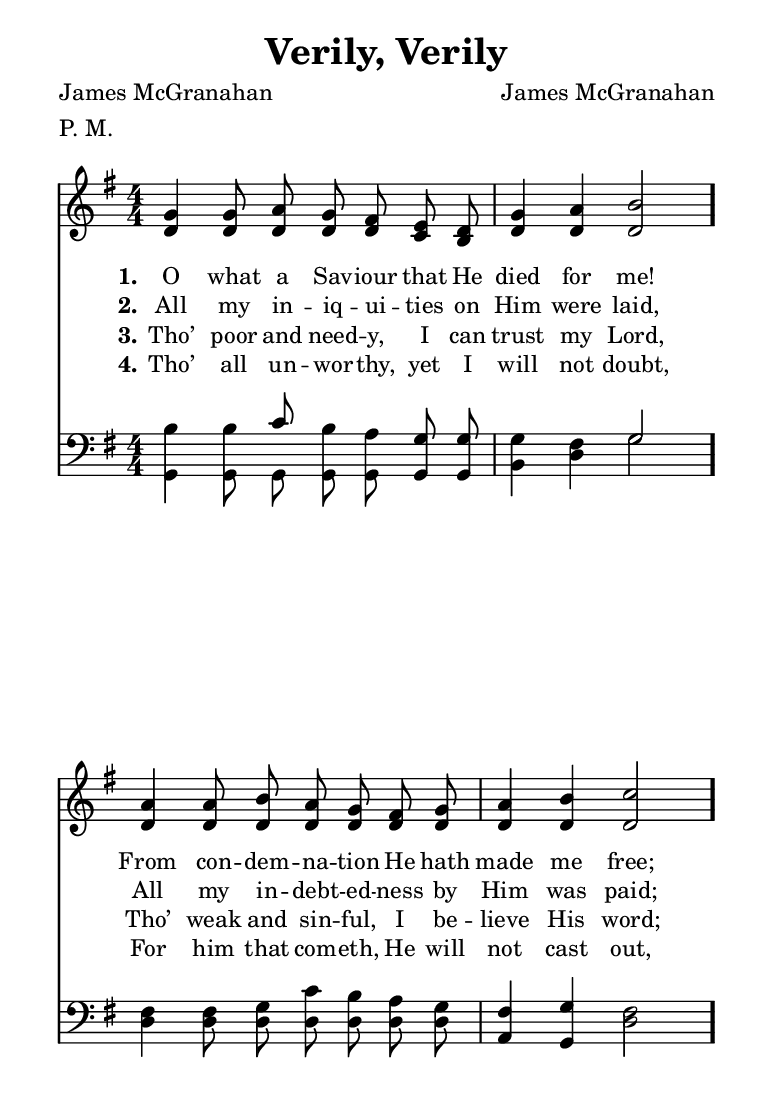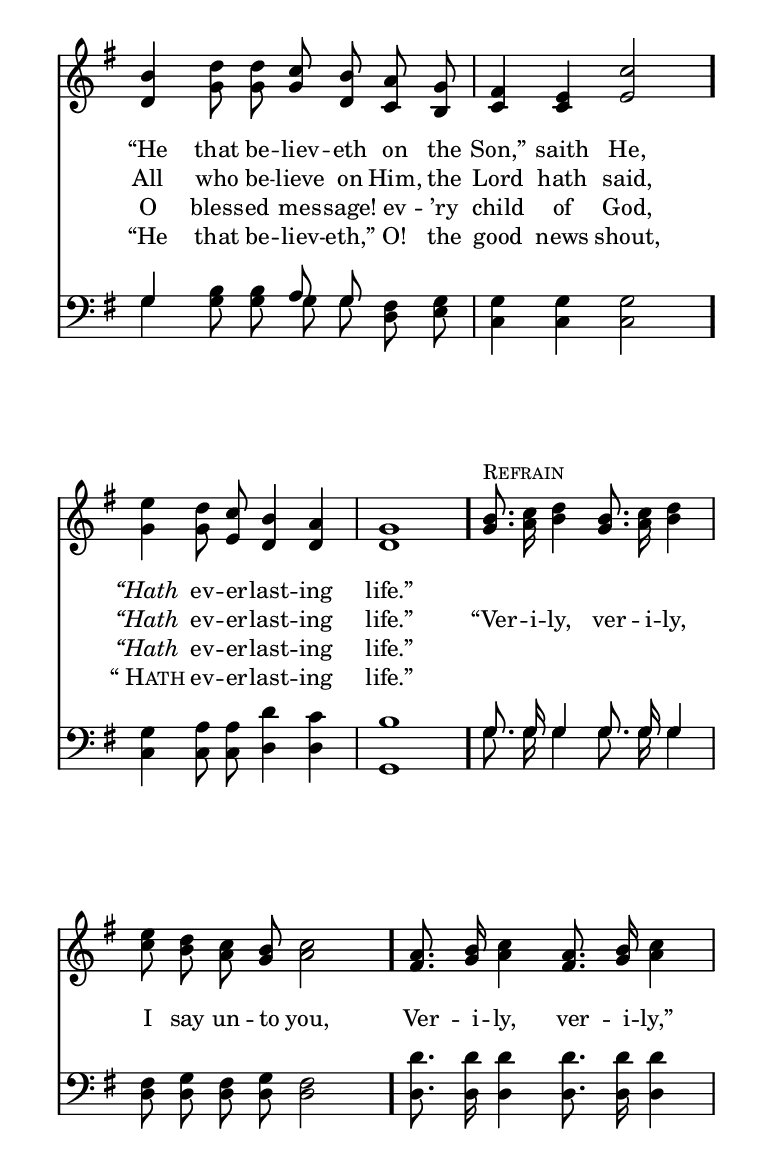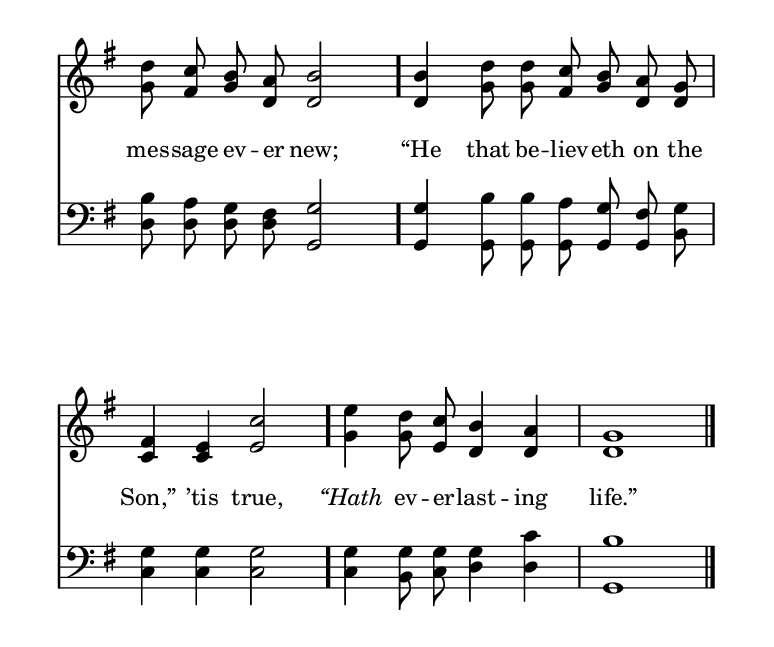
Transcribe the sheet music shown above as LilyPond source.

\include "common/global.ily"
\paper {
  \include "common/paper.ily"
  systems-per-page = #(cond (is-eogsized 5) (#t #f))
}

\header{
  %gospel
  hymnnumber = "49"
  title = "Verily, Verily"
  tunename = ""
  meter = "P. M."
  poet = "James McGranahan"
  composer = "James McGranahan"
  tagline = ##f
}

% for fermata in MIDI
ta = { \tempo 4=80 }
tb = { \tempo 4=40 }

patternAA = { c4 c8   c8 c8 c8 c8 c8 | c4 c4 c2 }
% None of the lines actually use the tie ; why is it there ?
%patternAB = { c4 c8 ~ c8 c8 c8 c8 c8 | c4 c4 c2 }
patternAB = { \patternAA }
patternBA = { c4 c8 c8 c4 c4 | c1 }
patternCA = { c8. c16 c4 c8. c16 c4 | c8 c8 c8 c8 c2 }

global = {
  \include "common/overrides.ily"
  \override Staff.TimeSignature.style = #'numbered
  \time 4/4
  \override Score.MetronomeMark.transparent = ##t % hide all fermata changes too
  \ta
  \key g \major
  %\partial 4
  \autoBeamOff
}

notesSoprano = {
\global
\relative c'' {

  \changePitch \patternAA { g g a g fis e d | g a b }
  \changePitch \patternAA { a a b a g fis g | a b c }
  \changePitch \patternAB { b d d c b a g | fis e c' }
  \changePitch \patternBA { e d c b a | g }

  << s^\markup { \small \caps "Refrain" }
  \changePitch \patternCA { b c d b c d | e d c b c } >>
  \changePitch \patternCA { a b c a b c | d c b a b }
  \changePitch \patternAA { b d d c b a g | fis e c' }
  \changePitch \patternBA { e d c b a | g }

  \bar "|."

}
}

notesAlto = {
\global
\relative e' {

  \changePitch \patternAA { d d d d d c b | d d d }
  \changePitch \patternAA { d d d d d d d | d d d }
  \changePitch \patternAB { d g g g d c b | c c e}
  \changePitch \patternBA { g g e d d | d }

  \changePitch \patternCA { g a b g a b | c b a g a }
  \changePitch \patternCA { fis g a fis g a | g fis g d d }
  \changePitch \patternAA { d g g fis g d d | c c e }
  \changePitch \patternBA { g g e d d | d }

}
}

notesTenor = {
\global
\relative a {

  \changePitch \patternAA { b b c b a g g | g fis g }
  \changePitch \patternAA { fis fis g c b a g | fis g fis }
  \changePitch \patternAB { g b b a g fis g | g g g }
  \changePitch \patternBA { g a a d c | b }

  \changePitch \patternCA { g g g g g g | fis g fis g fis }
  \changePitch \patternCA { d' d d d d d | b a g fis g }
  \changePitch \patternAA { g b b a g fis g | g g g }
  \changePitch \patternBA { g g g g c | b }

}
}

notesBass = {
\global
\relative f, {

  \changePitch \patternAA { g g g g g g g | b d g }
  \changePitch \patternAA { d d d d d d d | a g d' }
  \changePitch \patternAB { g g g g g d e | c c c }
  \changePitch \patternBA { c c c d d | g, }

  \changePitch \patternCA { g' g g g g g | d d d d d }
  \changePitch \patternCA { d d d d d d | d d d d g, }
  \changePitch \patternAA { g g g g g g b | c c c }
  \changePitch \patternBA { c b c d d | g, }

}
}

Refrain = \lyricmode {

“Ver -- i -- ly, ver -- i -- ly, I say un -- to you, \bar "."
Ver -- i -- ly, ver -- i -- ly,” mes -- sage ev -- er new; \bar "."
“He that be -- liev -- eth on the Son,” ’tis true, \bar "."
{ \italicsOn } “Hath { \italicsOff } ev -- er -- last -- ing life.” \bar "."

}

wordsA = \lyricmode {
\set stanza = "1."

O what a Sav -- iour that He died for me! \bar "."
From con -- dem -- na -- tion He hath made me free; \bar "."
“He \mon that be -- \moff liev -- eth on the Son,” saith He, \bar "."
{ \italicsOn } “Hath { \italicsOff } ev -- er -- last -- ing life.” \bar "."

}

wordsB = \lyricmode {
\set stanza = "2."

All my in -- iq -- ui -- ties on Him were laid,
All my in -- debt -- ed -- ness by Him was paid;
All \mon who be -- \moff lieve on Him, the Lord hath said,
{ \italicsOn } “Hath { \italicsOff } ev -- er -- last -- ing life.”

\Refrain

}

wordsC = \lyricmode {
\set stanza = "3."

Tho’ poor and need -- y, I can trust my Lord,
Tho’ weak and sin -- ful, I be -- lieve His word;
O \mon bless -- ed \moff mes -- sage! ev -- ’ry child of God,
{ \italicsOn } “Hath { \italicsOff } ev -- er -- last -- ing life.”


}

wordsD = \lyricmode {
\set stanza = "4."

Tho’ all un -- wor -- thy, yet I will not doubt,
For him that com -- eth, He will not cast out,
“He \mon that be -- \moff liev -- eth,” O! the good news shout,
% XXX the opening quote isn't quite close enough to the \caps Hath
%LYRICS “Hath ev -- er -- last -- ing life.”
%{HIDE>%} \markup{ “\caps Hath } ev -- er -- last -- ing life.” %{<HIDE%}

}

\score {
  \context ChoirStaff <<
    \context Staff = upper <<
      \set Staff.autoBeaming = ##f
      \set ChoirStaff.systemStartDelimiter = #'SystemStartBar
      \set ChoirStaff.printPartCombineTexts = ##f
      \partcombine #'(2 . 9) \notesSoprano \notesAlto
      \context NullVoice = sopranos { \voiceOne << \notesSoprano >> }
      \context NullVoice = altos { \voiceTwo << \notesAlto >> }
      \context Lyrics = one   \lyricsto sopranos \wordsA
      \context Lyrics = two   \lyricsto sopranos \wordsB
      \context Lyrics = three \lyricsto sopranos \wordsC
      \context Lyrics = four  \lyricsto sopranos \wordsD
    >>
    \context Staff = men <<
      \set Staff.autoBeaming = ##f
      \clef bass
      \set ChoirStaff.printPartCombineTexts = ##f
      \partcombine #'(2 . 9) \notesTenor \notesBass
      \context NullVoice = tenors { \voiceOne << \notesTenor >> }
      \context NullVoice = basses { \voiceTwo << \notesBass >> }
    >>
  >>
  \layout {
    \include "common/layout.ily"
  }
  \midi{
    \include "common/midi.ily"
  }
}

\version "2.19.49"  % necessary for upgrading to future LilyPond versions.

% vi:set et ts=2 sw=2 ai nocindent syntax=lilypond:
